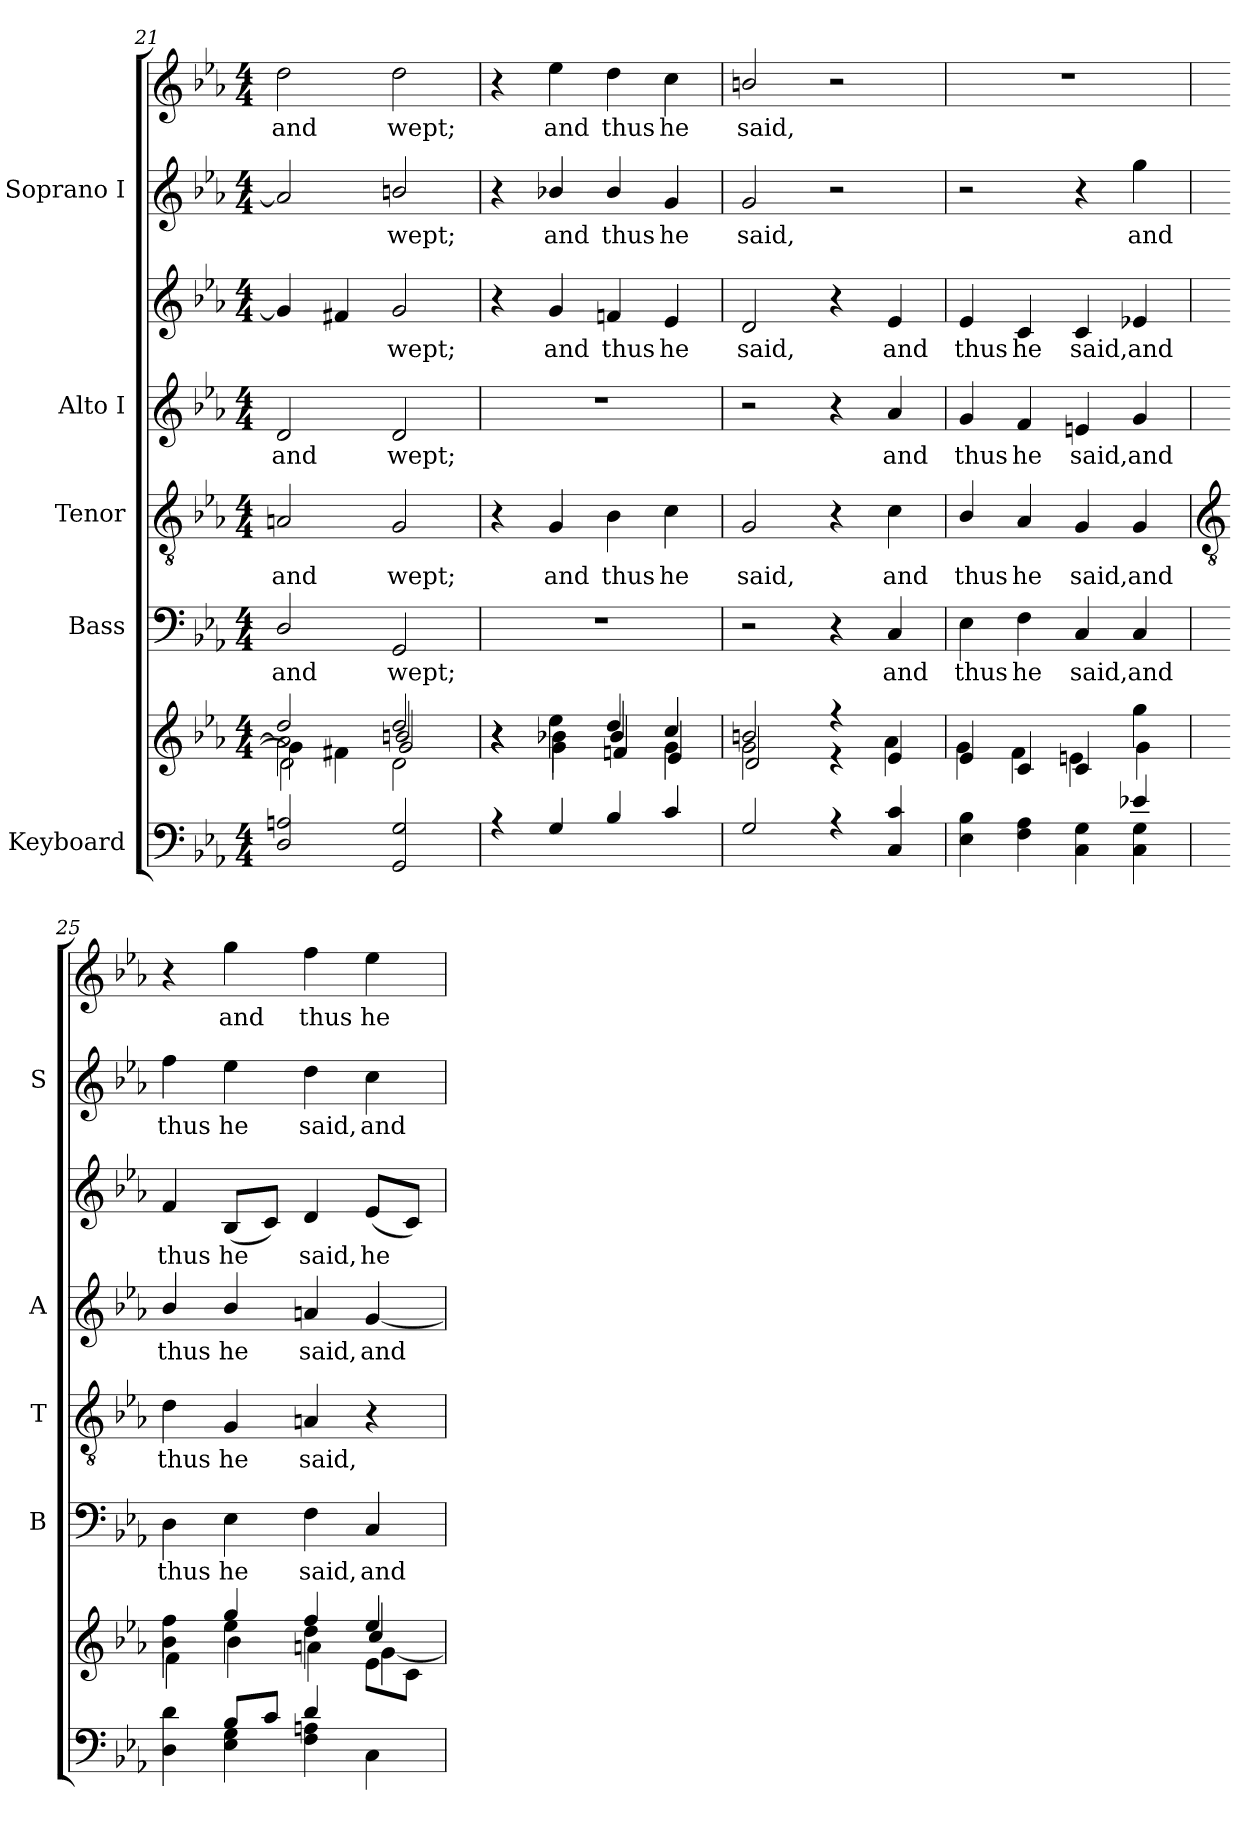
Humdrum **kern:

**kern	**kern	**kern	**text	**kern	**text	**kern	**text	**kern	**text	**kern	**text	**kern	**text
*part5	*part5	*part4	*part4	*part3	*part3	*part2	*part2	*part2	*part2	*part1	*part1	*part1	*part1
*staff8	*staff7	*staff6	*staff6	*staff5	*staff5	*staff4	*staff4	*staff3	*staff3	*staff2	*staff2	*staff1	*staff1
*I"Keyboard	*	*I"Bass	*	*I"Tenor	*	*I"Alto I	*	*	*	*I"Soprano I	*	*	*
*	*	*I'B	*	*I'T	*	*I'A	*	*	*	*I'S	*	*	*
*clefF4	*clefG2	*clefF4	*	*clefGv2	*	*clefG2	*	*clefG2	*	*clefG2	*	*clefG2	*
*k[b-e-a-]	*k[b-e-a-]	*k[b-e-a-]	*	*k[b-e-a-]	*	*k[b-e-a-]	*	*k[b-e-a-]	*	*k[b-e-a-]	*	*k[b-e-a-]	*
*E-:	*E-:	*E-:	*	*E-:	*	*E-:	*	*E-:	*	*E-:	*	*E-:	*
*M4/4	*M4/4	*M4/4	*	*M4/4	*	*M4/4	*	*M4/4	*	*M4/4	*	*M4/4	*
=21	=21	=21	=21	=21	=21	=21	=21	=21	=21	=21	=21	=21	=21
*^	*^	*	*	*	*	*	*	*	*	*	*	*	*
*	*	*	*^	*	*	*	*	*	*	*	*	*	*	*	*
*	*	*	*	*^	*	*	*	*	*	*	*	*	*	*	*	*
!	!	!	!	!	!	!	!LO:LY:b	!	!LO:LY:b	!	!LO:LY:b	!	!	!	!	!	!LO:LY:b
2D 2An	1ryy	2dd/	2a]	4g\]	2d	2D/	and	2An	and	2d	and	4g]	.	2a]	.	2dd	and
.	.	.	.	4f#X\	.	.	.	.	.	.	.	4f#X	.	.	.	.	.
!	!	!	!	!	!	!	!LO:LY:b	!	!LO:LY:b	!	!LO:LY:b	!	!LO:LY:b	!	!LO:LY:b	!	!LO:LY:b
2GG 2G	.	2dd/	2bn/	2g	2d	2GG	wept;	2G	wept;	2d	wept;	2g	wept;	2bn/	wept;	2dd	wept;
=22	=22	=22	=22	=22	=22	=22	=22	=22	=22	=22	=22	=22	=22	=22	=22	=22	=22
4r	1ryy	4r	4r	4r	1ryy	1r	.	4r	.	1r	.	4r	.	4r	.	4r	.
!	!	!	!	!	!	!	!	!	!LO:LY:b	!	!	!	!LO:LY:b	!	!LO:LY:b	!	!LO:LY:b
4G	.	4ee-\	4b-X\	4g\	.	.	.	4G	and	.	.	4g	and	4b-X/	and	4ee-	and
!	!	!	!	!	!	!	!	!	!LO:LY:b	!	!	!	!LO:LY:b	!	!LO:LY:b	!	!LO:LY:b
4B-	.	4dd/	4b-/	4fn	.	.	.	4B-	thus	.	.	4fn	thus	4b-/	thus	4dd	thus
!	!	!	!	!	!	!	!	!	!LO:LY:b	!	!	!	!LO:LY:b	!	!LO:LY:b	!	!LO:LY:b
4c	.	4cc/	4g	4e-	.	.	.	4c	he	.	.	4e-	he	4g	he	4cc	he
=23	=23	=23	=23	=23	=23	=23	=23	=23	=23	=23	=23	=23	=23	=23	=23	=23	=23
!	!	!	!	!	!	!	!	!	!LO:LY:b	!	!	!	!LO:LY:b	!	!LO:LY:b	!	!LO:LY:b
2G	1ryy	2bn/	2g	2d	2ryy	2r	.	2G	said,	2r	.	2d	said,	2g	said,	2bn/	said,
4r	.	2ryy	2ryy	4r	4r	4r	.	4r	.	4r	.	4r	.	2r	.	2r	.
!	!	!	!	!	!	!	!LO:LY:b	!	!LO:LY:b	!	!LO:LY:b	!	!LO:LY:b	!	!	!	!
4C 4c	.	.	.	4e-	4a-	4C	and	4c	and	4a-	and	4e-	and	.	.	.	.
=24	=24	=24	=24	=24	=24	=24	=24	=24	=24	=24	=24	=24	=24	=24	=24	=24	=24
*	*^	*	*	*	*	*	*	*	*	*	*	*	*	*	*	*	*
!	!	!	!	!	!	!	!	!LO:LY:b	!	!LO:LY:b	!	!LO:LY:b	!	!LO:LY:b	!	!	!	!
2.ryy	4E- 4B-	1ryy	1ryy	2ryy	4e-	4g	4E-	thus	4B-/	thus	4g	thus	4e-	thus	2r	.	1r	.
!	!	!	!	!	!	!	!	!LO:LY:b	!	!LO:LY:b	!	!LO:LY:b	!	!LO:LY:b	!	!	!	!
.	4F 4A-	.	.	.	4c	4f	4F	he	4A-	he	4f	he	4c	he	.	.	.	.
!	!	!	!	!	!	!	!	!LO:LY:b	!	!LO:LY:b	!	!LO:LY:b	!	!LO:LY:b	!	!	!	!
.	4C 4G	.	.	4ryy	4c	4en	4C	said,	4G	said,	4en	said,	4c	said,	4r	.	.	.
!	!	!	!	!	!	!	!	!LO:LY:b	!	!LO:LY:b	!	!LO:LY:b	!	!LO:LY:b	!	!LO:LY:b	!	!
4e-X	4C 4G	.	.	4gg	4ryy	4g\	4C	and	4G	and	4g	and	4e-X	and	4gg	and	.	.
!!LO:LB:g=z
=25	=25	=25	=25	=25	=25	=25	=25	=25	=25	=25	=25	=25	=25	=25	=25	=25	=25	=25
*	*	*	*	*	*	*	*	*	*clefGv2	*	*	*	*	*	*	*	*	*
!	!	!	!	!	!	!	!	!LO:LY:b	!	!LO:LY:b	!	!LO:LY:b	!	!LO:LY:b	!	!LO:LY:b	!	!
4ryy	4D 4d	1ryy	4ryy	4ff	4f\	4b-	4D	thus	4d	thus	4b-/	thus	4f	thus	4ff	thus	4r	.
!	!	!	!	!	!	!	!	!LO:LY:b	!	!LO:LY:b	!	!LO:LY:b	!	!LO:LY:b	!	!LO:LY:b	!	!LO:LY:b
8B-/L	4E- 4G	.	4gg	4ee-	2ryy	4b-	4E-	he	4G	he	4b-/	he	(<8B-L	he	4ee-	he	4gg	and
8c/J	.	.	.	.	.	.	.	.	.	.	.	.	8cJ)	.	.	.	.	.
!	!	!	!	!	!	!	!	!LO:LY:b	!	!LO:LY:b	!	!LO:LY:b	!	!LO:LY:b	!	!LO:LY:b	!	!LO:LY:b
4d	4F 4An	.	4ff	4dd	.	4an\	4F	said,	4An	said,	4an	said,	4d	said,	4dd	said,	4ff	thus
!	!	!	!	!	!	!	!	!LO:LY:b	!	!	!	!LO:LY:b	!	!LO:LY:b	!	!LO:LY:b	!	!LO:LY:b
4ryy	4C	.	4ee-/	4cc/	8e-\L	[4g	4C	and	4r	.	[4g	and	(<8e-L	he	4cc	and	4ee-	he
.	.	.	.	.	8c\J	.	.	.	.	.	.	.	8cJ)	.	.	.	.	.
*v	*v	*v	*	*	*	*	*	*	*	*	*	*	*	*	*	*	*	*
*	*v	*v	*v	*v	*	*	*	*	*	*	*	*	*	*	*	*
=	=	=	=	=	=	=	=	=	=	=	=	=	=
*-	*-	*-	*-	*-	*-	*-	*-	*-	*-	*-	*-	*-	*-
